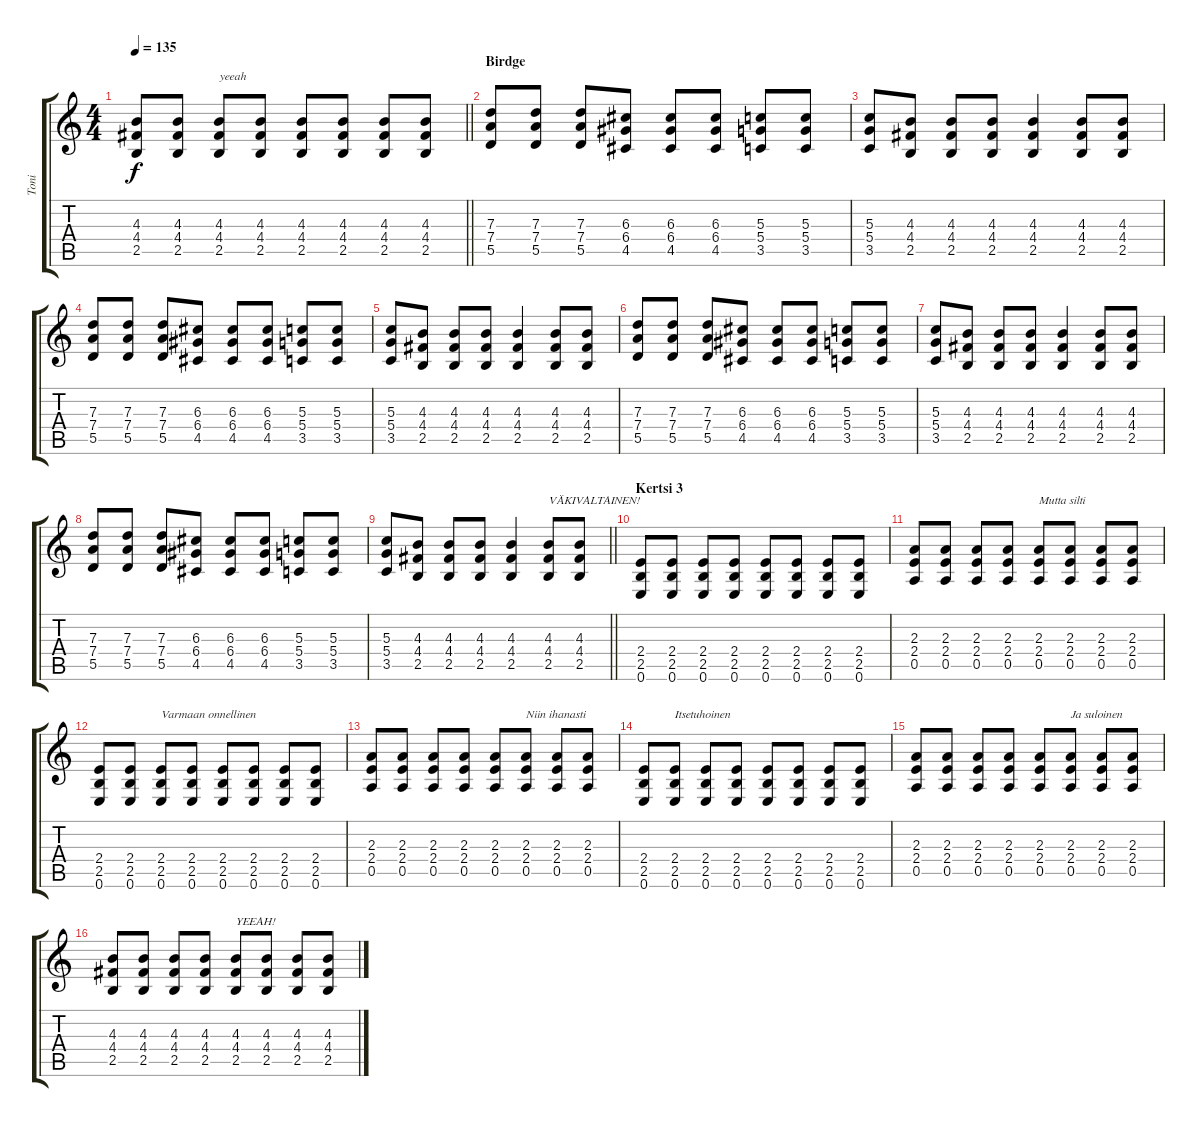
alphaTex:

\track ("Toni" "Toni") {instrument overdrivenguitar}
\staff {score tabs}
\tuning (E4 B3 G3 D3 A2 E2) {hide}
\ts (4 4)
\tempo 135
\clef g2
\barLineRight lightlight
\ks c
(4.3 4.4 2.5).8{dy f} (4.3 4.4 2.5).8 (4.3 4.4 2.5).8{txt "yeeah"} (4.3 4.4 2.5).8 (4.3 4.4 2.5).8 (4.3 4.4 2.5).8 (4.3 4.4 2.5).8 (4.3 4.4 2.5).8 |
\section ("" "Birdge")
(7.3 7.4 5.5).8 (7.3 7.4 5.5).8 (7.3 7.4 5.5).8 (6.3 6.4 4.5).8 (6.3 6.4 4.5).8 (6.3 6.4 4.5).8 (5.3 5.4 3.5).8 (5.3 5.4 3.5).8 |
(5.3 5.4 3.5).8 (4.3 4.4 2.5).8 (4.3 4.4 2.5).8 (4.3 4.4 2.5).8 (4.3 4.4 2.5).4 (4.3 4.4 2.5).8 (4.3 4.4 2.5).8 |
(7.3 7.4 5.5).8 (7.3 7.4 5.5).8 (7.3 7.4 5.5).8 (6.3 6.4 4.5).8 (6.3 6.4 4.5).8 (6.3 6.4 4.5).8 (5.3 5.4 3.5).8 (5.3 5.4 3.5).8 |
(5.3 5.4 3.5).8 (4.3 4.4 2.5).8 (4.3 4.4 2.5).8 (4.3 4.4 2.5).8 (4.3 4.4 2.5).4 (4.3 4.4 2.5).8 (4.3 4.4 2.5).8 |
(7.3 7.4 5.5).8 (7.3 7.4 5.5).8 (7.3 7.4 5.5).8 (6.3 6.4 4.5).8 (6.3 6.4 4.5).8 (6.3 6.4 4.5).8 (5.3 5.4 3.5).8 (5.3 5.4 3.5).8 |
(5.3 5.4 3.5).8 (4.3 4.4 2.5).8 (4.3 4.4 2.5).8 (4.3 4.4 2.5).8 (4.3 4.4 2.5).4 (4.3 4.4 2.5).8 (4.3 4.4 2.5).8 |
(7.3 7.4 5.5).8 (7.3 7.4 5.5).8 (7.3 7.4 5.5).8 (6.3 6.4 4.5).8 (6.3 6.4 4.5).8 (6.3 6.4 4.5).8 (5.3 5.4 3.5).8 (5.3 5.4 3.5).8 |
\barLineRight lightlight
(5.3 5.4 3.5).8 (4.3 4.4 2.5).8 (4.3 4.4 2.5).8 (4.3 4.4 2.5).8 (4.3 4.4 2.5).4 (4.3 4.4 2.5).8{txt "VÄKIVALTAINEN!"} (4.3 4.4 2.5).8 |
\section ("" "Kertsi 3")
(2.4 2.5 0.6).8{instrument distortionguitar} (2.4 2.5 0.6).8 (2.4 2.5 0.6).8 (2.4 2.5 0.6).8 (2.4 2.5 0.6).8 (2.4 2.5 0.6).8 (2.4 2.5 0.6).8 (2.4 2.5 0.6).8 |
(2.3 2.4 0.5).8 (2.3 2.4 0.5).8 (2.3 2.4 0.5).8 (2.3 2.4 0.5).8 (2.3 2.4 0.5).8{txt "Mutta silti"} (2.3 2.4 0.5).8 (2.3 2.4 0.5).8 (2.3 2.4 0.5).8 |
(2.4 2.5 0.6).8{instrument distortionguitar} (2.4 2.5 0.6).8 (2.4 2.5 0.6).8{txt "Varmaan onnellinen"} (2.4 2.5 0.6).8 (2.4 2.5 0.6).8 (2.4 2.5 0.6).8 (2.4 2.5 0.6).8 (2.4 2.5 0.6).8 |
(2.3 2.4 0.5).8 (2.3 2.4 0.5).8 (2.3 2.4 0.5).8 (2.3 2.4 0.5).8 (2.3 2.4 0.5).8 (2.3 2.4 0.5).8{txt "Niin ihanasti"} (2.3 2.4 0.5).8 (2.3 2.4 0.5).8 |
(2.4 2.5 0.6).8{instrument distortionguitar} (2.4 2.5 0.6).8{txt "Itsetuhoinen"} (2.4 2.5 0.6).8 (2.4 2.5 0.6).8 (2.4 2.5 0.6).8 (2.4 2.5 0.6).8 (2.4 2.5 0.6).8 (2.4 2.5 0.6).8 |
(2.3 2.4 0.5).8 (2.3 2.4 0.5).8 (2.3 2.4 0.5).8 (2.3 2.4 0.5).8 (2.3 2.4 0.5).8 (2.3 2.4 0.5).8{txt "Ja suloinen"} (2.3 2.4 0.5).8 (2.3 2.4 0.5).8 |
(4.3 4.4 2.5).8 (4.3 4.4 2.5).8 (4.3 4.4 2.5).8 (4.3 4.4 2.5).8 (4.3 4.4 2.5).8{txt "YEEAH!"} (4.3 4.4 2.5).8 (4.3 4.4 2.5).8 (4.3 4.4 2.5).8
